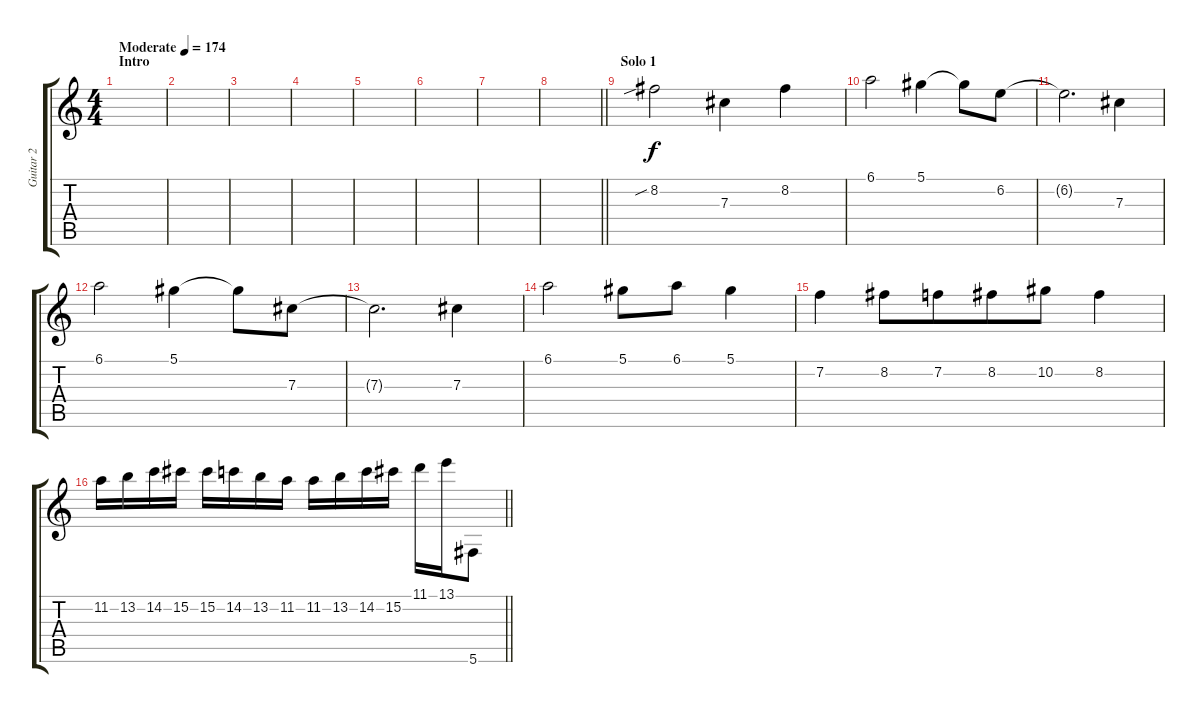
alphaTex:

\track ("Guitar 2" "Guitar 2") {instrument distortionguitar}
\staff {score tabs}
\tuning (Eb4 Bb3 Gb3 Db3 Ab2 Db2) {hide}
\ts (4 4)
\section ("" "Intro")
\tempo (174 "Moderate")
\clef g2
\ks c
|
|
|
|
|
|
|
\barLineRight lightlight
|
\section ("" "Solo 1")
8.2{sib}.2 7.3.4 8.2.4 |
6.1.2 5.1.4 5.1{t}.8 6.2.8 |
6.2{t}.2{d} 7.3.4 |
6.1.2 5.1.4{beam merge} 5.1{t}.8 7.3.8 |
7.3{t}.2{d} 7.3.4 |
6.1.2 5.1.8 6.1.8 5.1.4 |
7.2.4{beam merge} 8.2.8 7.2.8{beam merge} 8.2.8{beam merge} 10.2.8{beam merge} 8.2.4 |
\barLineRight lightlight
11.2.16{beam merge} 13.2.16 14.2.16 15.2.16 15.2.16 14.2.16 13.2.16 11.2.16 11.2.16 13.2.16 14.2.16 15.2.16 11.1.16 13.1.16 5.6.8
